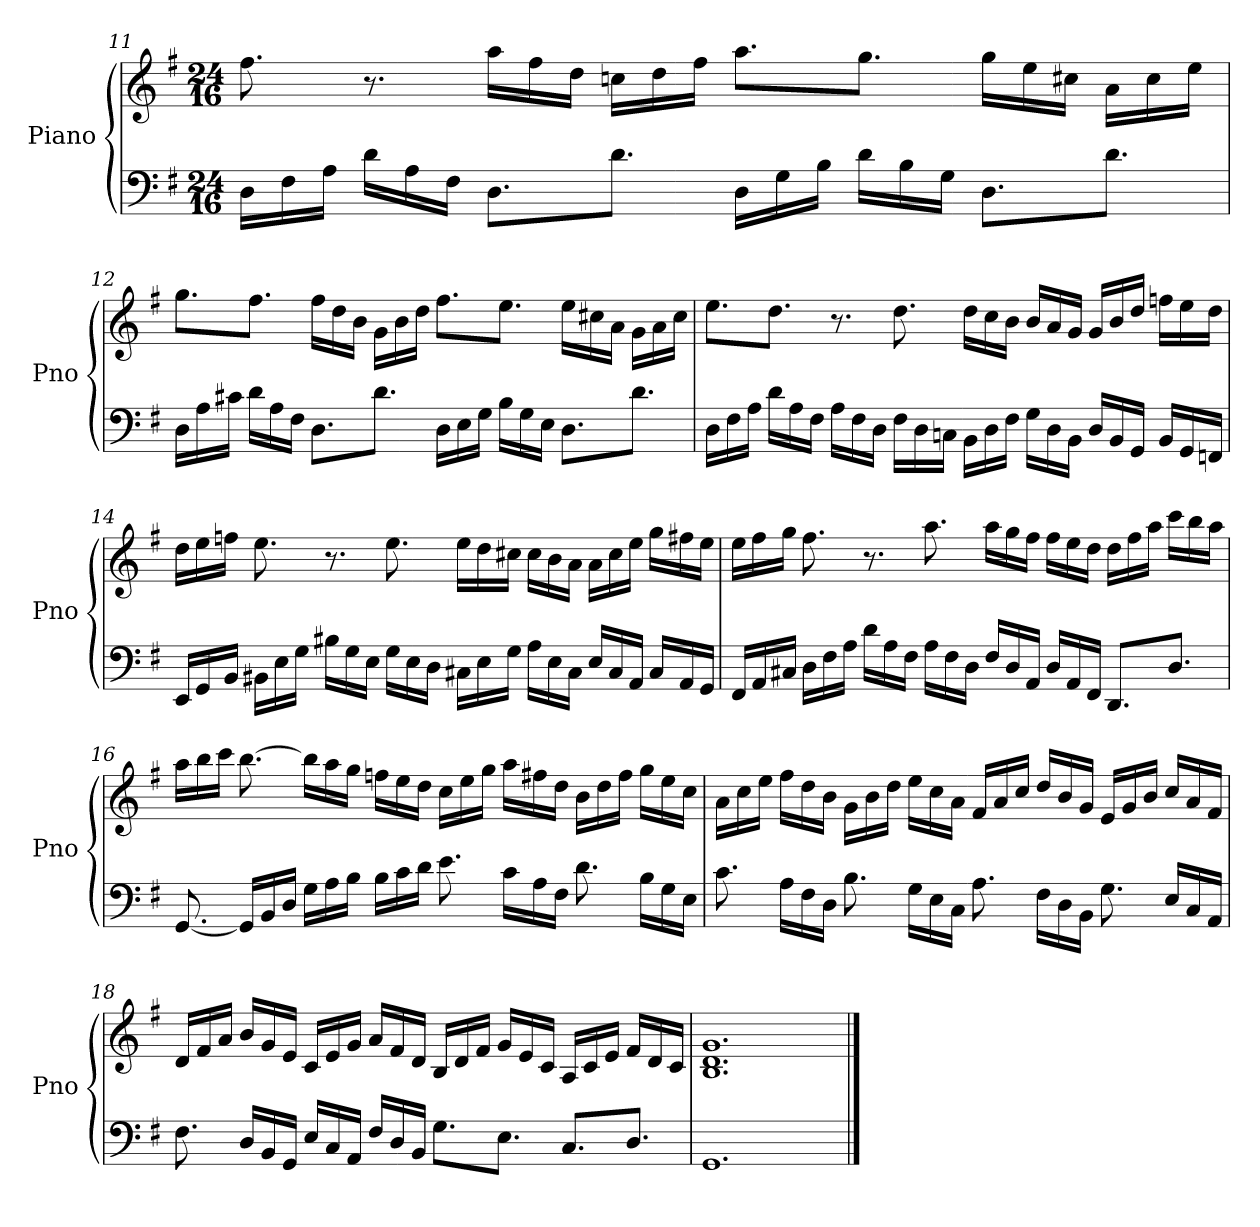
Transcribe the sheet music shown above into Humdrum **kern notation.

**kern	**kern
*part1	*part1
*staff2	*staff1
*I"Piano	*
*I'Pno	*
!!LO:PB:g=z
*clefF4	*clefG2
*k[f#]	*k[f#]
*G:	*G:
*M24/16	*M24/16
=11	=11
16D\LL	8.ff#\
16F#\	.
16A\JJ	.
16d\LL	8.r
16A\	.
16F#\JJ	.
8.D\L	16aa\LL
.	16ff#\
.	16dd\JJ
8.d\J	16ccn\LL
.	16dd\
.	16ff#\JJ
16D\LL	8.aa\L
16G\	.
16B\JJ	.
16d\LL	8.gg\J
16B\	.
16G\JJ	.
8.D\L	16gg\LL
.	16ee\
.	16cc#X\JJ
8.d\J	16a\LL
.	16cc#\
.	16ee\JJ
!!LO:LB:g=z
=12	=12
16D\LL	8.gg\L
16A\	.
16c#X\JJ	.
16d\LL	8.ff#\J
16A\	.
16F#\JJ	.
8.D\L	16ff#\LL
.	16dd\
.	16b\JJ
8.d\J	16g\LL
.	16b\
.	16dd\JJ
16D\LL	8.ff#\L
16E\	.
16G\JJ	.
16B\LL	8.ee\J
16G\	.
16E\JJ	.
8.D\L	16ee\LL
.	16cc#X\
.	16a\JJ
8.d\J	16g\LL
.	16a\
.	16cc#\JJ
!!LO:LB:g=z
=13	=13
16D\LL	8.ee\L
16F#\	.
16A\JJ	.
16d\LL	8.dd\J
16A\	.
16F#\JJ	.
16A\LL	8.r
16F#\	.
16D\JJ	.
16F#\LL	8.dd\
16D\	.
16Cn\JJ	.
16BB\LL	16dd\LL
16D\	16cc\
16F#\JJ	16b\JJ
16G\LL	16b/LL
16D\	16a/
16BB\JJ	16g/JJ
16D/LL	16g/LL
16BB/	16b/
16GG/JJ	16dd/JJ
16BB/LL	16ffn\LL
16GG/	16ee\
16FFn/JJ	16dd\JJ
!!LO:LB:g=z
=14	=14
16EE/LL	16dd\LL
16GG/	16ee\
16BB/JJ	16ffn\JJ
16BB#Xi\LL	8.ee\
16E\	.
16G\JJ	.
16B#Xi\LL	8.r
16G\	.
16E\JJ	.
16G\LL	8.ee\
16E\	.
16D\JJ	.
16C#X\LL	16ee\LL
16E\	16dd\
16G\JJ	16cc#X\JJ
16A\LL	16cc#\LL
16E\	16b\
16C#\JJ	16a\JJ
16E/LL	16a\LL
16C#/	16cc#\
16AA/JJ	16ee\JJ
16C#/LL	16gg\LL
16AA/	16ff#X\
16GG/JJ	16ee\JJ
!!LO:LB:g=z
=15	=15
16FF#/LL	16ee\LL
16AA/	16ff#\
16C#X/JJ	16gg\JJ
16D\LL	8.ff#\
16F#\	.
16A\JJ	.
16d\LL	8.r
16A\	.
16F#\JJ	.
16A\LL	8.aa\
16F#\	.
16D\JJ	.
16F#/LL	16aa\LL
16D/	16gg\
16AA/JJ	16ff#\JJ
16D/LL	16ff#\LL
16AA/	16ee\
16FF#/JJ	16dd\JJ
8.DD/L	16dd\LL
.	16ff#\
.	16aa\JJ
8.D/J	16ccc\LL
.	16bb\
.	16aa\JJ
!!LO:PB:g=z
=16	=16
[8.GG/	16aa\LL
.	16bb\
.	16ccc\JJ
16GG/LL]	[8.bb\
16BB/	.
16D/JJ	.
16G\LL	16bb\LL]
16A\	16aa\
16B\JJ	16gg\JJ
16B\LL	16ffn\LL
16c\	16ee\
16d\JJ	16dd\JJ
8.e\	16cc\LL
.	16ee\
.	16gg\JJ
16c\LL	16aa\LL
16A\	16ff#X\
16F#\JJ	16dd\JJ
8.d\	16b\LL
.	16dd\
.	16ff#\JJ
16B\LL	16gg\LL
16G\	16ee\
16E\JJ	16cc\JJ
!!LO:PB:g=z
=17	=17
8.c\	16a\LL
.	16cc\
.	16ee\JJ
16A\LL	16ff#\LL
16F#\	16dd\
16D\JJ	16b\JJ
8.B\	16g\LL
.	16b\
.	16dd\JJ
16G\LL	16ee\LL
16E\	16cc\
16C\JJ	16a\JJ
8.A\	16f#/LL
.	16a/
.	16cc/JJ
16F#\LL	16dd/LL
16D\	16b/
16BB\JJ	16g/JJ
8.G\	16e/LL
.	16g/
.	16b/JJ
16E/LL	16cc/LL
16C/	16a/
16AA/JJ	16f#/JJ
!!LO:LB:g=z
=18	=18
8.F#\	16d/LL
.	16f#/
.	16a/JJ
16D/LL	16b/LL
16BB/	16g/
16GG/JJ	16e/JJ
16E/LL	16c/LL
16C/	16e/
16AA/JJ	16g/JJ
16F#/LL	16a/LL
16D/	16f#/
16BB/JJ	16d/JJ
8.G\L	16B/LL
.	16d/
.	16f#/JJ
8.E\J	16g/LL
.	16e/
.	16c/JJ
8.C/L	16A/LL
.	16c/
.	16e/JJ
8.D/J	16f#/LL
.	16d/
.	16c/JJ
=19	=19
1.GG	1.B 1.d 1.g
==	==
*-	*-
